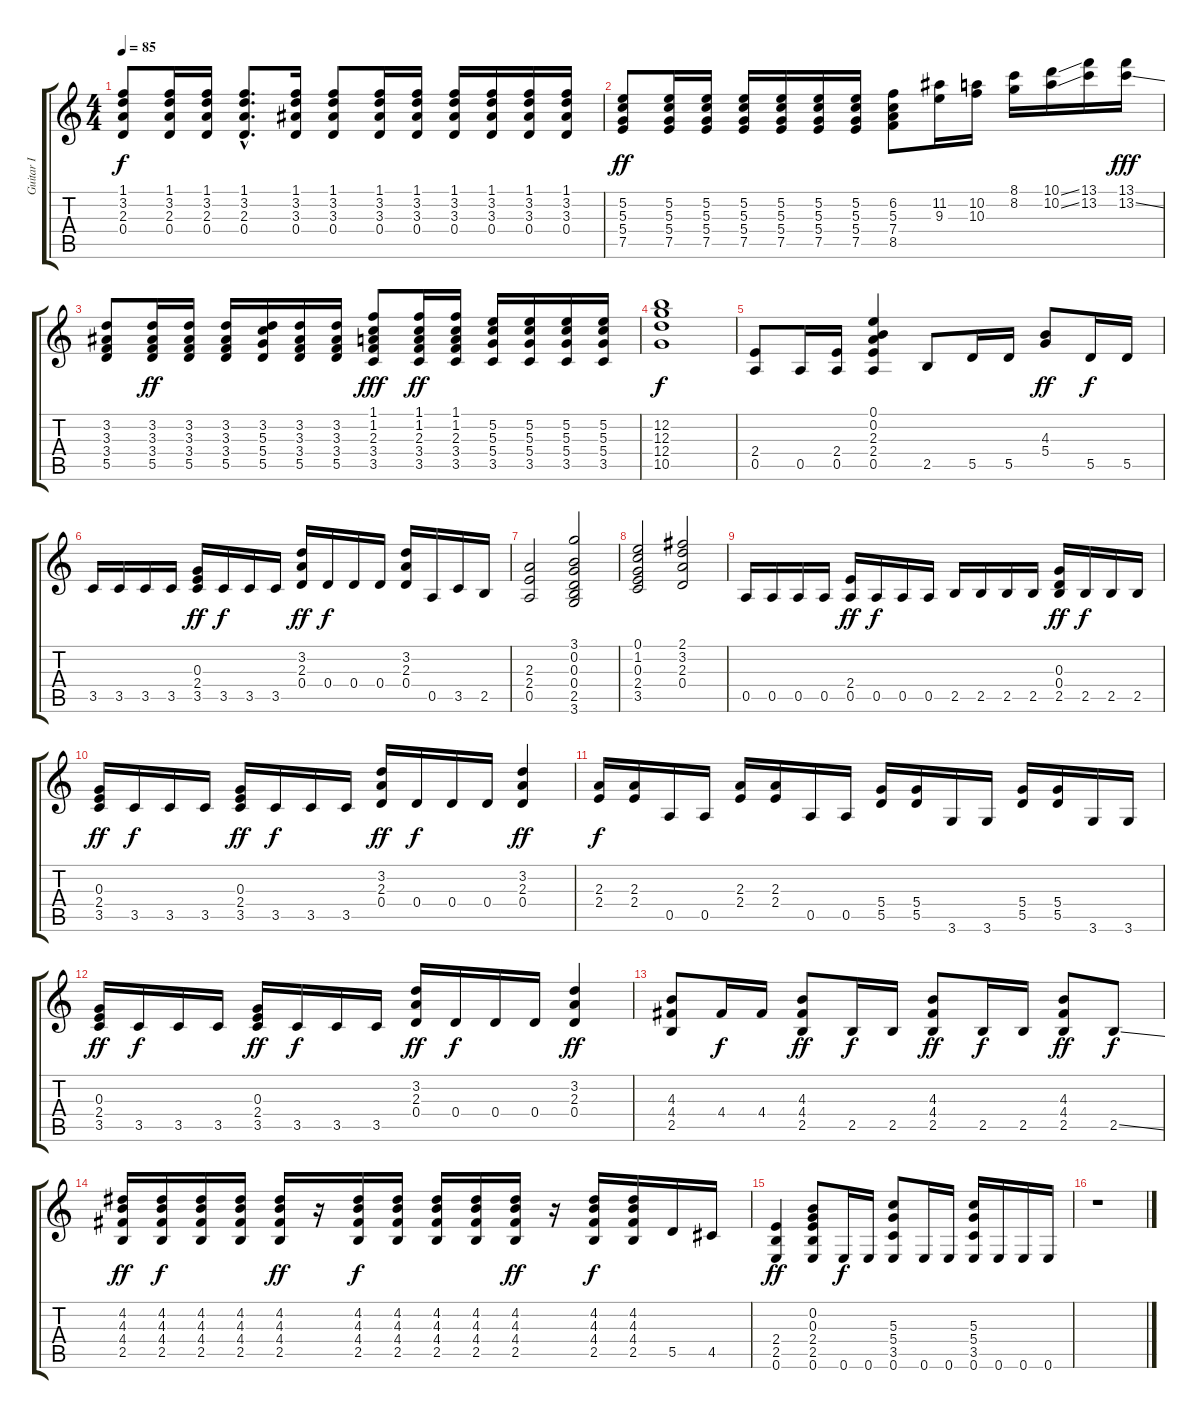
\track ("Guitar I" "Guitar I") {instrument overdrivenguitar}
\staff {score tabs}
\tuning (E4 B3 G3 D3 A2 E2) {hide}
\ts (4 4)
\tempo 85
\clef g2
\ks c
(1.1 3.2 2.3 0.4).8{dy f} (1.1 3.2 2.3 0.4).16 (1.1 3.2 2.3 0.4).16 (1.1{hac} 3.2{hac} 2.3{hac} 0.4{hac}).8{d} (1.1 3.2 3.3 0.4).16 (1.1 3.2 3.3 0.4).8 (1.1 3.2 3.3 0.4).16 (1.1 3.2 3.3 0.4).16 (1.1 3.2 3.3 0.4).16 (1.1 3.2 3.3 0.4).16 (1.1 3.2 3.3 0.4).16 (1.1 3.2 3.3 0.4).16 |
(5.2 5.3 5.4 7.5).8{dy ff} (5.2 5.3 5.4 7.5).16 (5.2 5.3 5.4 7.5).16 (5.2 5.3 5.4 7.5).16 (5.2 5.3 5.4 7.5).16 (5.2 5.3 5.4 7.5).16 (5.2 5.3 5.4 7.5).16 (6.2 5.3 7.4 8.5).8 (11.2 9.3).16 (10.2 10.3).16 (8.1 8.2).16 (10.1{ss} 10.2{ss}).16 (13.1 13.2).16 (13.1 13.2{ss}).16{dy fff} |
(3.2 3.3 3.4 5.5).8 (3.2 3.3 3.4 5.5).16{dy ff} (3.2 3.3 3.4 5.5).16 (3.2 3.3 3.4 5.5).16 (3.2 5.3 5.4 5.5).16 (3.2 3.3 3.4 5.5).16 (3.2 3.3 3.4 5.5).16 (1.1 1.2 2.3 3.4 3.5).8{dy fff} (1.1 1.2 2.3 3.4 3.5).16{dy ff} (1.1 1.2 2.3 3.4 3.5).16 (5.2 5.3 5.4 3.5).16 (5.2 5.3 5.4 3.5).16 (5.2 5.3 5.4 3.5).16 (5.2 5.3 5.4 3.5).16 |
(12.2 12.3 12.4 10.5).1{dy f} |
(2.4 0.5).8 0.5.16 (2.4 0.5).16 (0.1 0.2 2.3 2.4 0.5).4 2.5.8 5.5.16 5.5.16 (4.3 5.4).8{dy ff} 5.5.16{dy f} 5.5.16 |
3.5.16 3.5.16 3.5.16 3.5.16 (0.3 2.4 3.5).16{dy ff} 3.5.16{dy f} 3.5.16 3.5.16 (3.2 2.3 0.4).16{dy ff} 0.4.16{dy f} 0.4.16 0.4.16 (3.2 2.3 0.4).16 0.5.16 3.5.16 2.5.16 |
(2.3 2.4 0.5).2 (3.1 0.2 0.3 0.4 2.5 3.6).2 |
(0.1 1.2 0.3 2.4 3.5).2 (2.1 3.2 2.3 0.4).2 |
0.5.16 0.5.16 0.5.16 0.5.16 (2.4 0.5).16{dy ff} 0.5.16{dy f} 0.5.16 0.5.16 2.5.16 2.5.16 2.5.16 2.5.16 (0.3 0.4 2.5).16{dy ff} 2.5.16{dy f} 2.5.16 2.5.16 |
(0.3 2.4 3.5).16{dy ff} 3.5.16{dy f} 3.5.16 3.5.16 (0.3 2.4 3.5).16{dy ff} 3.5.16{dy f} 3.5.16 3.5.16 (3.2 2.3 0.4).16{dy ff} 0.4.16{dy f} 0.4.16 0.4.16 (3.2 2.3 0.4).4{dy ff} |
(2.3 2.4).16{dy f} (2.3 2.4).16 0.5.16 0.5.16 (2.3 2.4).16 (2.3 2.4).16 0.5.16 0.5.16 (5.4 5.5).16 (5.4 5.5).16 3.6.16 3.6.16 (5.4 5.5).16 (5.4 5.5).16 3.6.16 3.6.16 |
(0.3 2.4 3.5).16{dy ff} 3.5.16{dy f} 3.5.16 3.5.16 (0.3 2.4 3.5).16{dy ff} 3.5.16{dy f} 3.5.16 3.5.16 (3.2 2.3 0.4).16{dy ff} 0.4.16{dy f} 0.4.16 0.4.16 (3.2 2.3 0.4).4{dy ff} |
(4.3 4.4 2.5).8 4.4.16{dy f} 4.4.16 (4.3 4.4 2.5).8{dy ff} 2.5.16{dy f} 2.5.16 (4.3 4.4 2.5).8{dy ff} 2.5.16{dy f} 2.5.16 (4.3 4.4 2.5).8{dy ff} 2.5{ss}.8{dy f} |
(4.2 4.3 4.4 2.5).16{dy ff} (4.2 4.3 4.4 2.5).16{dy f} (4.2 4.3 4.4 2.5).16 (4.2 4.3 4.4 2.5).16 (4.2 4.3 4.4 2.5).16{dy ff} r.16 (4.2 4.3 4.4 2.5).16{dy f} (4.2 4.3 4.4 2.5).16 (4.2 4.3 4.4 2.5).16 (4.2 4.3 4.4 2.5).16 (4.2 4.3 4.4 2.5).16{dy ff} r.16 (4.2 4.3 4.4 2.5).16{dy f} (4.2 4.3 4.4 2.5).16 5.5.16 4.5.16 |
(2.4 2.5 0.6).4{dy ff} (0.2 0.3 2.4 2.5 0.6).8 0.6.16{dy f} 0.6.16 (5.3 5.4 3.5 0.6).8 0.6.16 0.6.16 (5.3 5.4 3.5 0.6).16 0.6.16 0.6.16 0.6.16 |
r.1
